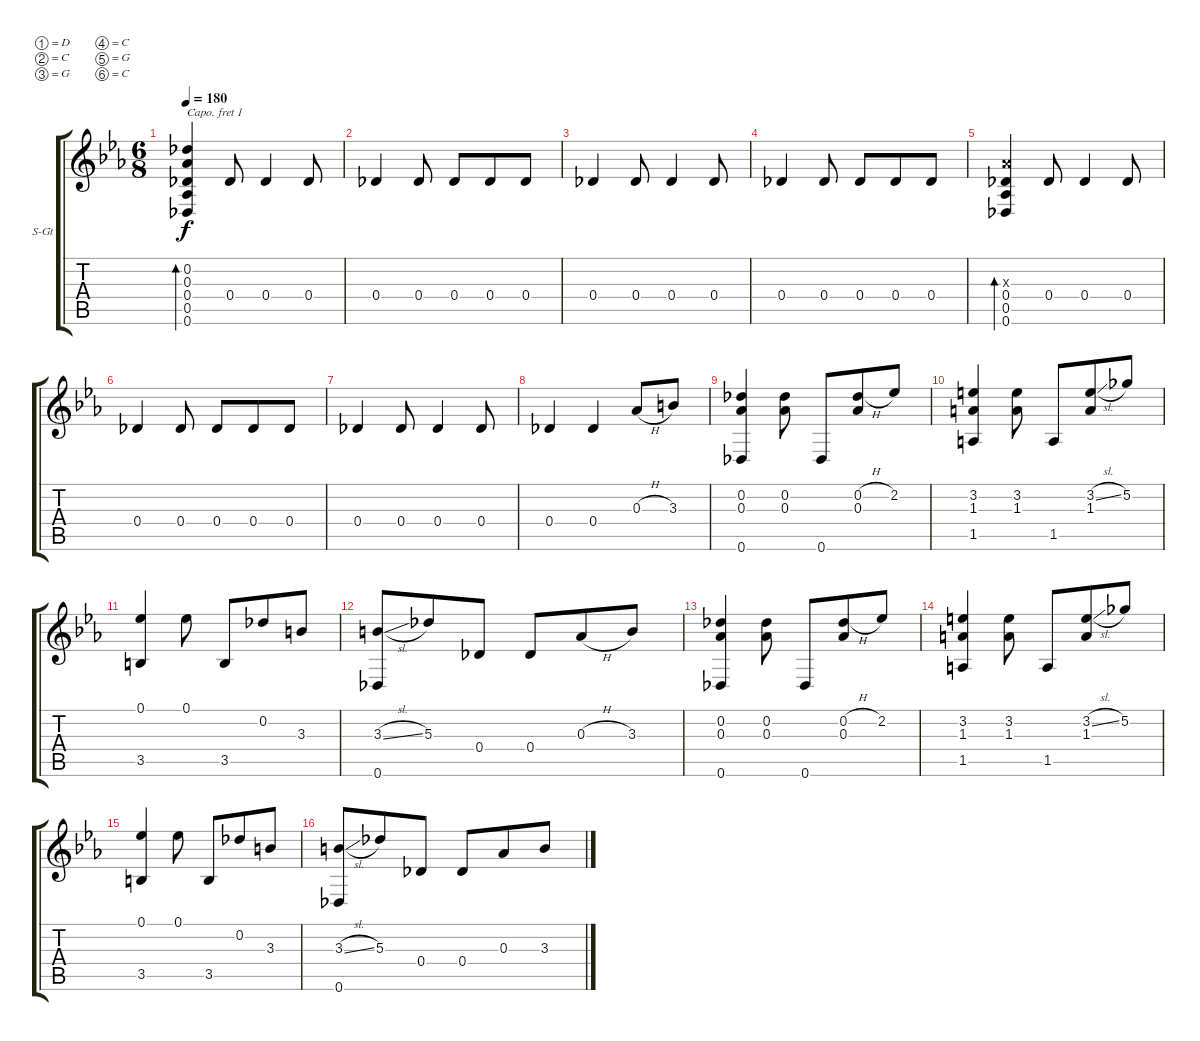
\bracketExtendMode groupsimilarinstruments
\firstSystemTrackNameOrientation horizontal
\otherSystemsTrackNameOrientation horizontal
\track ("Äîðîæêà 1" "S-Gt") {instrument acousticguitarsteel}
\staff {score tabs}
\capo 1
\tuning (D4 C4 G3 C3 G2 C2)
\ts (6 8)
\beaming (8 3 3)
\tempo 180
\clef g2
\ks eb
(0.2 0.3 0.4 0.5 0.6).4{bd 120 dy f instrument acousticguitarsteel} 0.4.8 0.4.4 0.4.8 |
0.4.4 0.4.8 0.4.8 0.4.8 0.4.8 |
0.4.4 0.4.8 0.4.4 0.4.8 |
0.4.4 0.4.8 0.4.8 0.4.8 0.4.8 |
(0.3{x} 0.4 0.5 0.6).4{bd 120} 0.4.8 0.4.4 0.4.8 |
0.4.4 0.4.8 0.4.8 0.4.8 0.4.8 |
0.4.4 0.4.8 0.4.4 0.4.8 |
0.4.4 0.4.4 0.3{h}.8 3.3.8 |
(0.2 0.3 0.6).4 (0.2 0.3).8 0.6.8 (0.2{h} 0.3).8 2.2.8 |
(3.2 1.3 1.5).4 (3.2 1.3).8 1.5.8 (3.2{sl} 1.3).8 5.2.8 |
(0.1 3.5).4 0.1.8 3.5.8 0.2.8 3.3.8 |
(3.3{sl} 0.6).8 5.3.8 0.4.8 0.4.8 0.3{h}.8 3.3.8 |
(0.2 0.3 0.6).4 (0.2 0.3).8 0.6.8 (0.2{h} 0.3).8 2.2.8 |
(3.2 1.3 1.5).4 (3.2 1.3).8 1.5.8 (3.2{sl} 1.3).8 5.2.8 |
(0.1 3.5).4 0.1.8 3.5.8 0.2.8 3.3.8 |
(3.3{sl} 0.6).8 5.3.8 0.4.8 0.4.8 0.3.8 3.3.8
